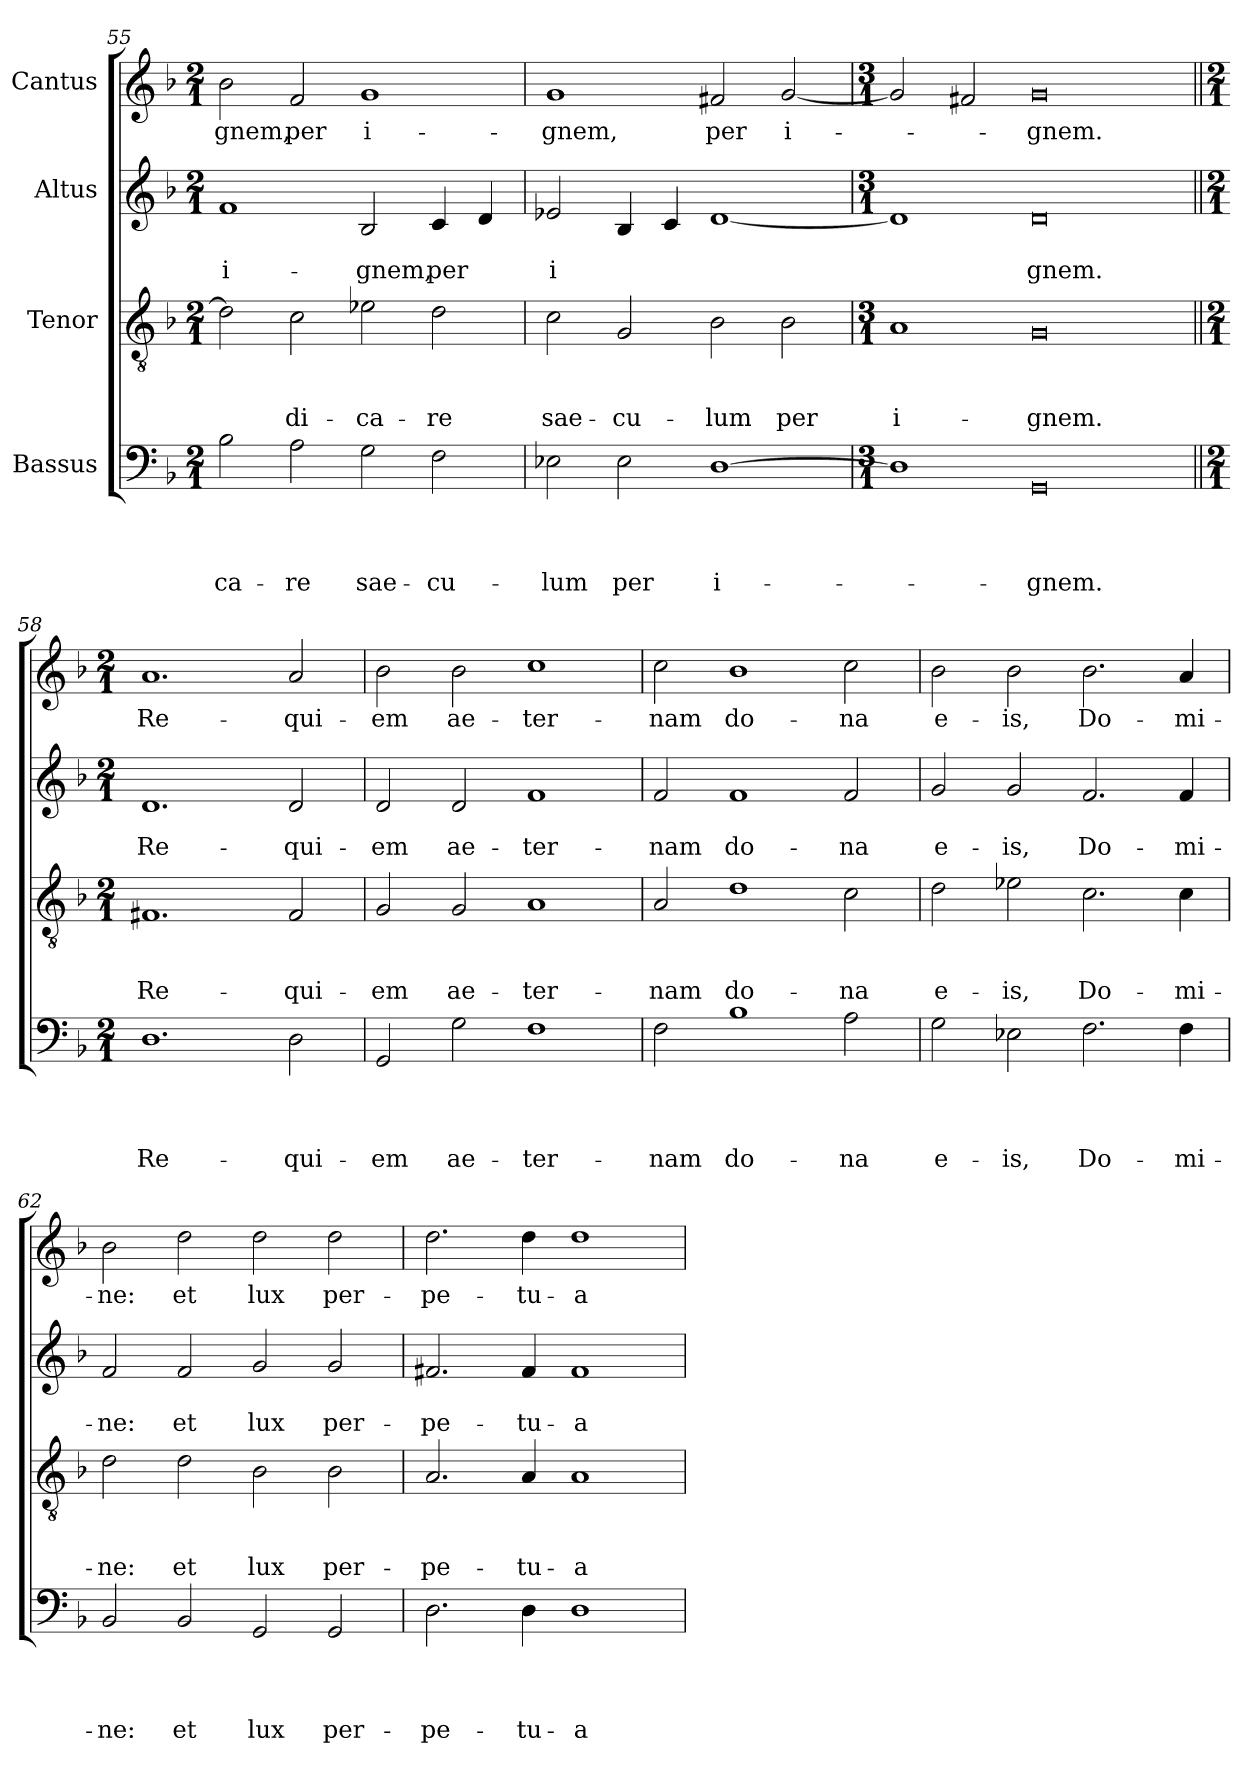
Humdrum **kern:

**kern	**text	**text	**text	**text	**kern	**text	**text	**text	**kern	**text	**text	**kern	**text
*part4	*part4	*part4	*part4	*part4	*part3	*part3	*part3	*part3	*part2	*part2	*part2	*part1	*part1
*staff4	*staff4	*staff4	*staff4	*staff4	*staff3	*staff3	*staff3	*staff3	*staff2	*staff2	*staff2	*staff1	*staff1
*I"Bassus	*	*	*	*	*I"Tenor	*	*	*	*I"Altus	*	*	*I"Cantus	*
*clefF4	*	*	*	*	*clefGv2	*	*	*	*clefG2	*	*	*clefG2	*
*k[b-]	*	*	*	*	*k[b-]	*	*	*	*k[b-]	*	*	*k[b-]	*
*F:	*	*	*	*	*F:	*	*	*	*F:	*	*	*F:	*
*M2/1	*	*	*	*	*M2/1	*	*	*	*M2/1	*	*	*M2/1	*
=55	=55	=55	=55	=55	=55	=55	=55	=55	=55	=55	=55	=55	=55
!	!	!	!	!LO:LY:b	!	!	!	!	!	!	!LO:LY:b	!	!LO:LY:b
2B-\	.	.	.	-ca-	2d\]	.	.	.	1f	.	i-	2b-\	-gnem,
!	!	!	!	!LO:LY:b	!	!	!	!LO:LY:b	!	!	!	!	!LO:LY:b
2A\	.	.	.	-re	2c\	.	.	-di-	.	.	.	2f/	per
!	!	!	!	!LO:LY:b	!	!	!	!LO:LY:b	!	!	!LO:LY:b	!	!LO:LY:b
2G\	.	.	.	sae-	2e-X\	.	.	-ca-	2B-/	.	-gnem,	1g	i-
!	!	!	!	!LO:LY:b	!	!	!	!LO:LY:b	!	!	!LO:LY:b	!	!
2F\	.	.	.	-cu-	2d\	.	.	-re	4c/	.	per	.	.
.	.	.	.	.	.	.	.	.	4d/	.	.	.	.
!!LO:LB:g=z
=56	=56	=56	=56	=56	=56	=56	=56	=56	=56	=56	=56	=56	=56
!	!	!	!	!LO:LY:b	!	!	!	!LO:LY:b	!	!	!LO:LY:b	!	!LO:LY:b
2E-X\	.	.	.	-lum	2c\	.	.	sae-	2e-X/	.	i	1g	-gnem,
!	!	!	!	!LO:LY:b	!	!	!	!LO:LY:b	!	!	!	!	!
2E-\	.	.	.	per	2G/	.	.	-cu-	4B-/	.	.	.	.
.	.	.	.	.	.	.	.	.	4c/	.	.	.	.
!	!	!	!	!LO:LY:b	!	!	!	!LO:LY:b	!	!	!	!	!LO:LY:b
[>1D	.	.	.	i-	2B-\	.	.	-lum	[<1d	.	.	2f#X/	per
!	!	!	!	!	!	!	!	!LO:LY:b	!	!	!	!	!LO:LY:b
.	.	.	.	.	2B-\	.	.	per	.	.	.	[<2g/	i-
=57	=57	=57	=57	=57	=57	=57	=57	=57	=57	=57	=57	=57	=57
*M3/1	*	*	*	*	*M3/1	*	*	*	*M3/1	*	*	*M3/1	*
!	!	!	!	!	!	!	!	!LO:LY:b	!	!	!	!	!
1D]	.	.	.	.	1A	.	.	i-	1d]	.	.	2g/]	.
.	.	.	.	.	.	.	.	.	.	.	.	2f#X/	.
!	!	!	!	!LO:LY:b	!	!	!	!LO:LY:b	!	!	!LO:LY:b	!	!LO:LY:b
0GG	.	.	.	-gnem.	0G	.	.	-gnem.	0d	.	gnem.	0g	-gnem.
=58||	=58||	=58||	=58||	=58||	=58||	=58||	=58||	=58||	=58||	=58||	=58||	=58||	=58||
*M2/1	*	*	*	*	*M2/1	*	*	*	*M2/1	*	*	*M2/1	*
!	!	!	!	!LO:LY:b	!	!	!	!LO:LY:b	!	!	!LO:LY:b	!	!LO:LY:b
1.D	.	.	.	Re-	1.F#X	.	.	Re-	1.d	.	Re-	1.a	Re-
!	!	!	!	!LO:LY:b	!	!	!	!LO:LY:b	!	!	!LO:LY:b	!	!LO:LY:b
2D\	.	.	.	-qui-	2F#/	.	.	-qui-	2d/	.	-qui-	2a/	-qui-
=59	=59	=59	=59	=59	=59	=59	=59	=59	=59	=59	=59	=59	=59
!	!	!	!	!LO:LY:b	!	!	!	!LO:LY:b	!	!	!LO:LY:b	!	!LO:LY:b
2GG/	.	.	.	-em	2G/	.	.	-em	2d/	.	-em	2b-\	-em
!	!	!	!	!LO:LY:b	!	!	!	!LO:LY:b	!	!	!LO:LY:b	!	!LO:LY:b
2G\	.	.	.	ae-	2G/	.	.	ae-	2d/	.	ae-	2b-\	ae-
!	!	!	!	!LO:LY:b	!	!	!	!LO:LY:b	!	!	!LO:LY:b	!	!LO:LY:b
1F	.	.	.	-ter-	1A	.	.	-ter-	1f	.	-ter-	1cc	-ter-
=60	=60	=60	=60	=60	=60	=60	=60	=60	=60	=60	=60	=60	=60
!	!	!	!	!LO:LY:b	!	!	!	!LO:LY:b	!	!	!LO:LY:b	!	!LO:LY:b
2F\	.	.	.	-nam	2A/	.	.	-nam	2f/	.	-nam	2cc\	-nam
!	!	!	!	!LO:LY:b	!	!	!	!LO:LY:b	!	!	!LO:LY:b	!	!LO:LY:b
1B-	.	.	.	do-	1d	.	.	do-	1f	.	do-	1b-	do-
!	!	!	!	!LO:LY:b	!	!	!	!LO:LY:b	!	!	!LO:LY:b	!	!LO:LY:b
2A\	.	.	.	-na	2c\	.	.	-na	2f/	.	-na	2cc\	-na
!!LO:LB:g=z
=61	=61	=61	=61	=61	=61	=61	=61	=61	=61	=61	=61	=61	=61
!	!	!	!	!LO:LY:b	!	!	!	!LO:LY:b	!	!	!LO:LY:b	!	!LO:LY:b
2G\	.	.	.	e-	2d\	.	.	e-	2g/	.	e-	2b-\	e-
!	!	!	!	!LO:LY:b	!	!	!	!LO:LY:b	!	!	!LO:LY:b	!	!LO:LY:b
2E-X\	.	.	.	-is,	2e-X\	.	.	-is,	2g/	.	-is,	2b-\	-is,
!	!	!	!	!LO:LY:b	!	!	!	!LO:LY:b	!	!	!LO:LY:b	!	!LO:LY:b
2.F\	.	.	.	Do-	2.c\	.	.	Do-	2.f/	.	Do-	2.b-\	Do-
!	!	!	!	!LO:LY:b	!	!	!	!LO:LY:b	!	!	!LO:LY:b	!	!LO:LY:b
4F\	.	.	.	-mi-	4c\	.	.	-mi-	4f/	.	-mi-	4a/	-mi-
!!LO:PB:g=z
=62	=62	=62	=62	=62	=62	=62	=62	=62	=62	=62	=62	=62	=62
!	!	!	!	!LO:LY:b	!	!	!	!LO:LY:b	!	!	!LO:LY:b	!	!LO:LY:b
2BB-/	.	.	.	-ne:	2d\	.	.	-ne:	2f/	.	-ne:	2b-\	-ne:
!	!	!	!	!LO:LY:b	!	!	!	!LO:LY:b	!	!	!LO:LY:b	!	!LO:LY:b
2BB-/	.	.	.	et	2d\	.	.	et	2f/	.	et	2dd\	et
!	!	!	!	!LO:LY:b	!	!	!	!LO:LY:b	!	!	!LO:LY:b	!	!LO:LY:b
2GG/	.	.	.	lux	2B-\	.	.	lux	2g/	.	lux	2dd\	lux
!	!	!	!	!LO:LY:b	!	!	!	!LO:LY:b	!	!	!LO:LY:b	!	!LO:LY:b
2GG/	.	.	.	per-	2B-\	.	.	per-	2g/	.	per-	2dd\	per-
=63	=63	=63	=63	=63	=63	=63	=63	=63	=63	=63	=63	=63	=63
!	!	!	!	!LO:LY:b	!	!	!	!LO:LY:b	!	!	!LO:LY:b	!	!LO:LY:b
2.D\	.	.	.	-pe-	2.A/	.	.	-pe-	2.f#X/	.	-pe-	2.dd\	-pe-
!	!	!	!	!LO:LY:b	!	!	!	!LO:LY:b	!	!	!LO:LY:b	!	!LO:LY:b
4D\	.	.	.	-tu-	4A/	.	.	-tu-	4f#/	.	-tu-	4dd\	-tu-
!	!	!	!	!LO:LY:b	!	!	!	!LO:LY:b	!	!	!LO:LY:b	!	!LO:LY:b
1D	.	.	.	-a	1A	.	.	-a	1f#	.	-a	1dd	-a
=	=	=	=	=	=	=	=	=	=	=	=	=	=
*-	*-	*-	*-	*-	*-	*-	*-	*-	*-	*-	*-	*-	*-
